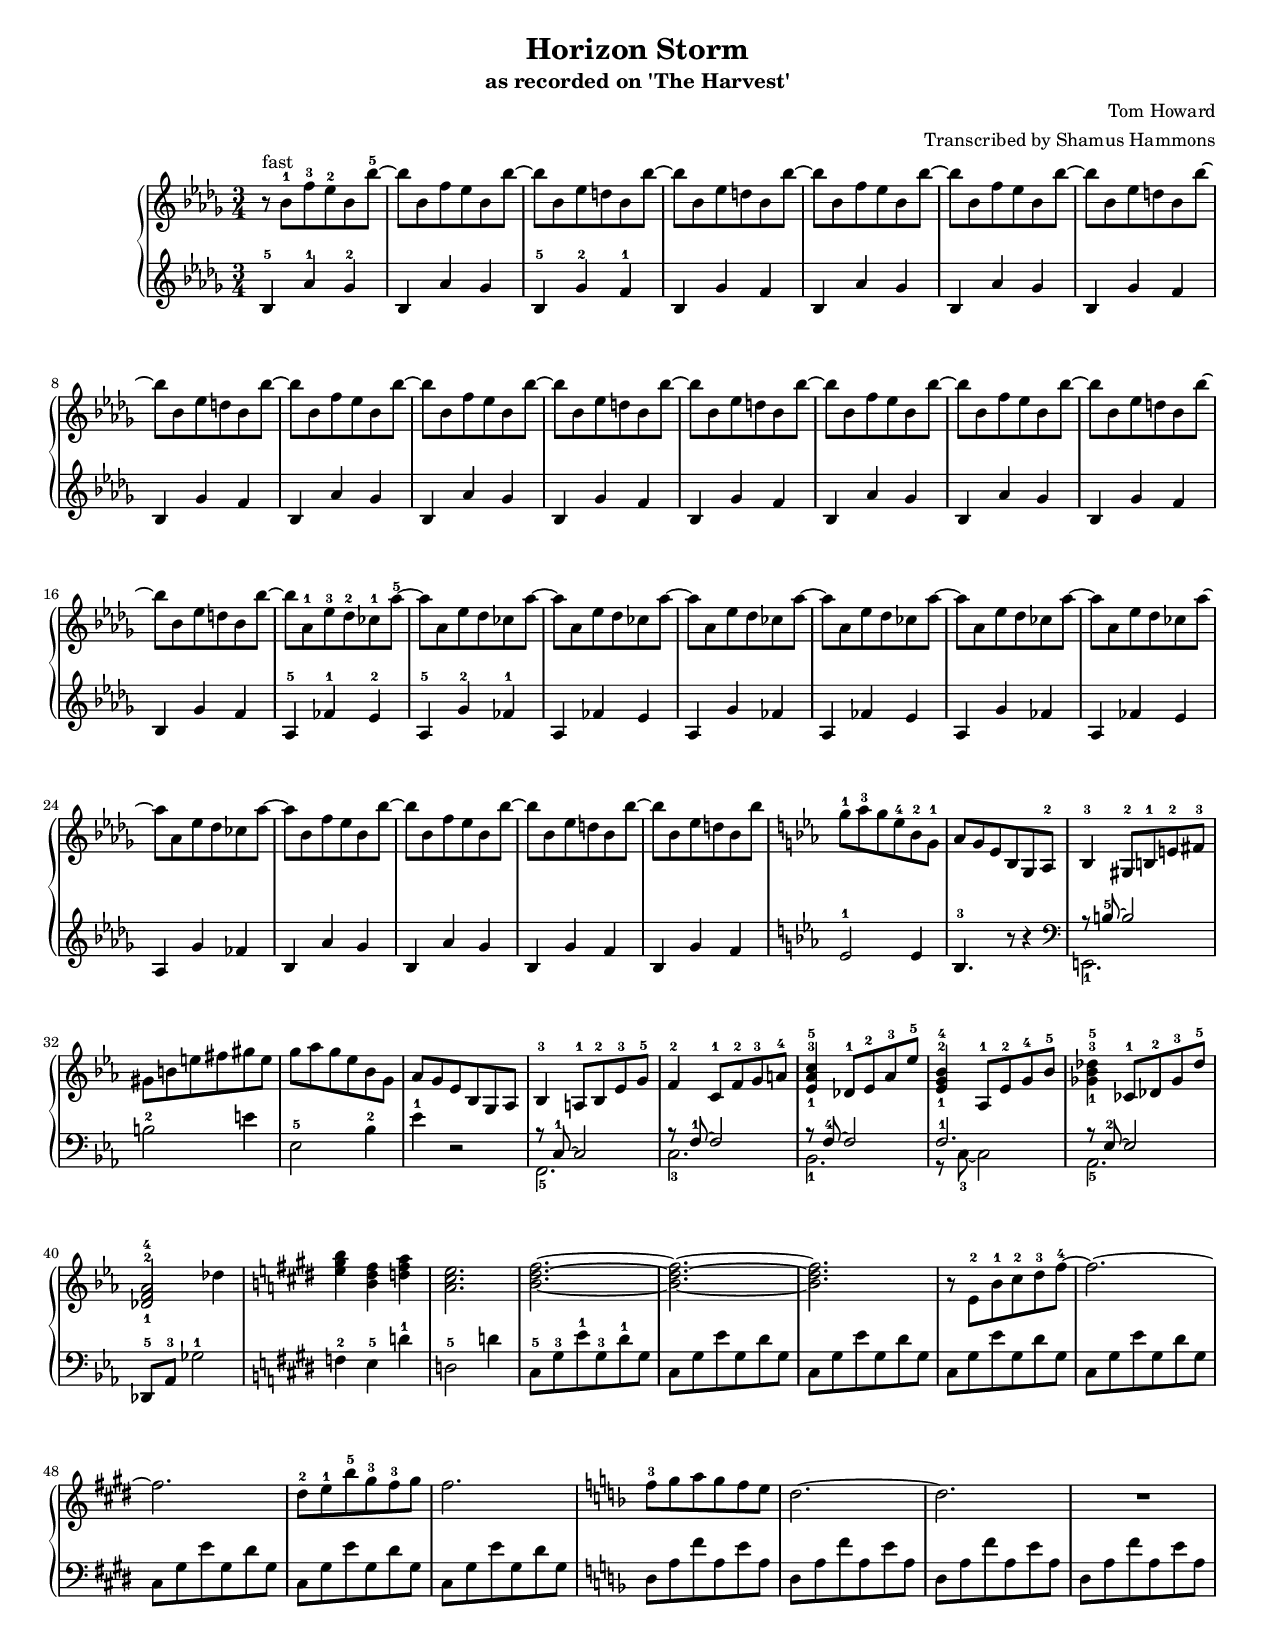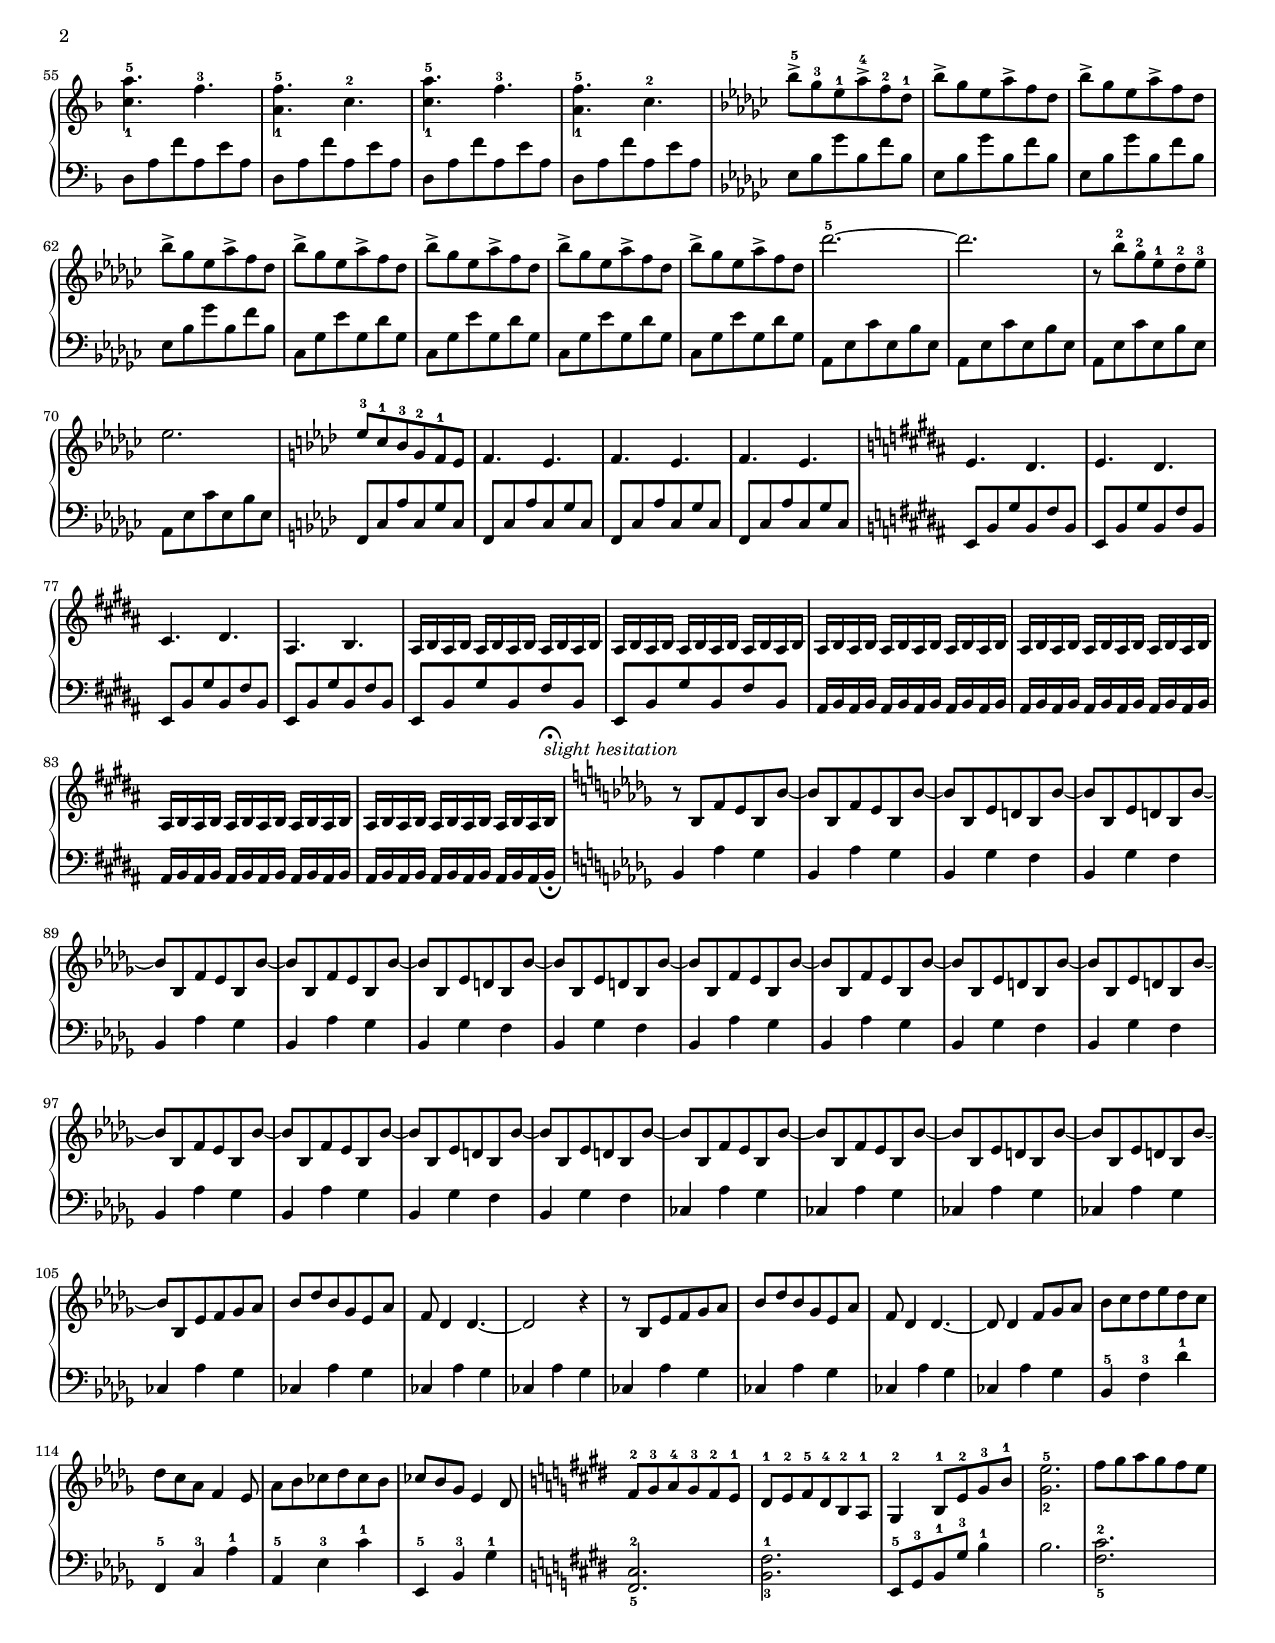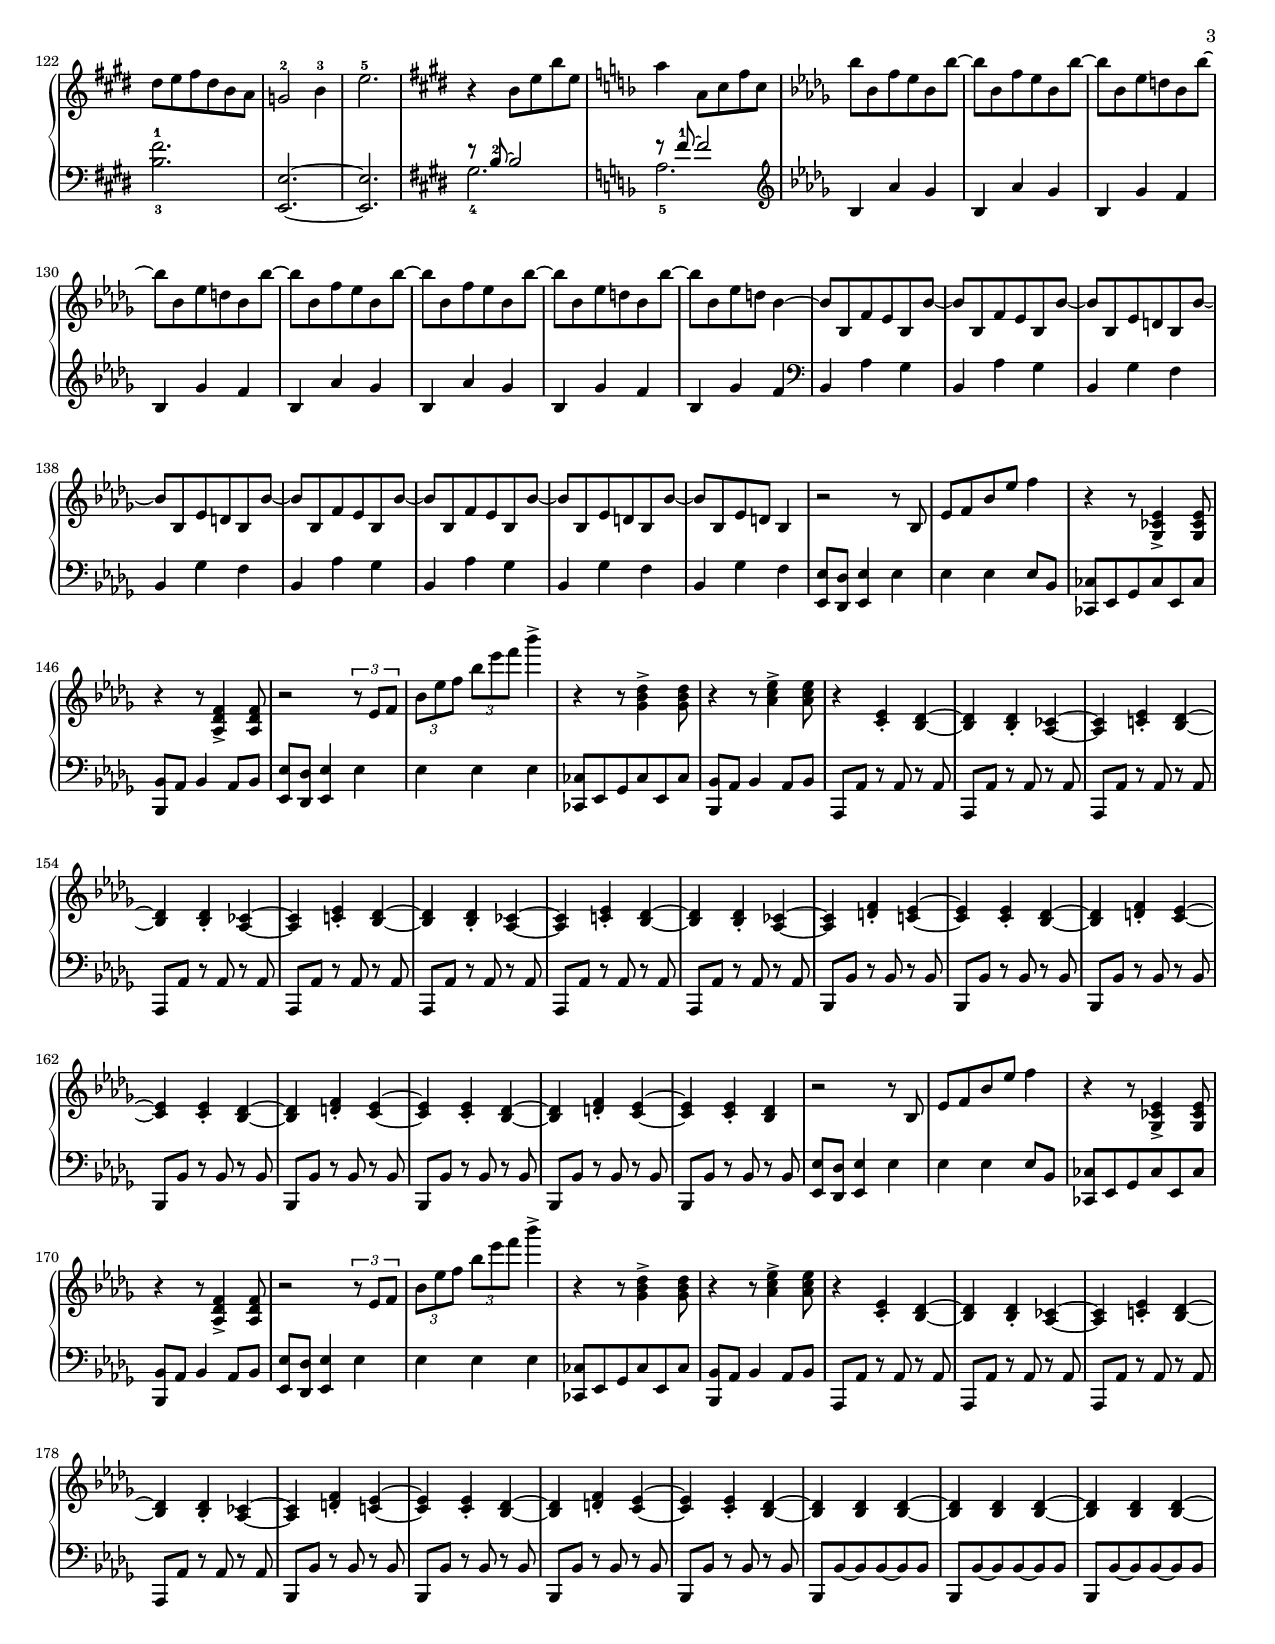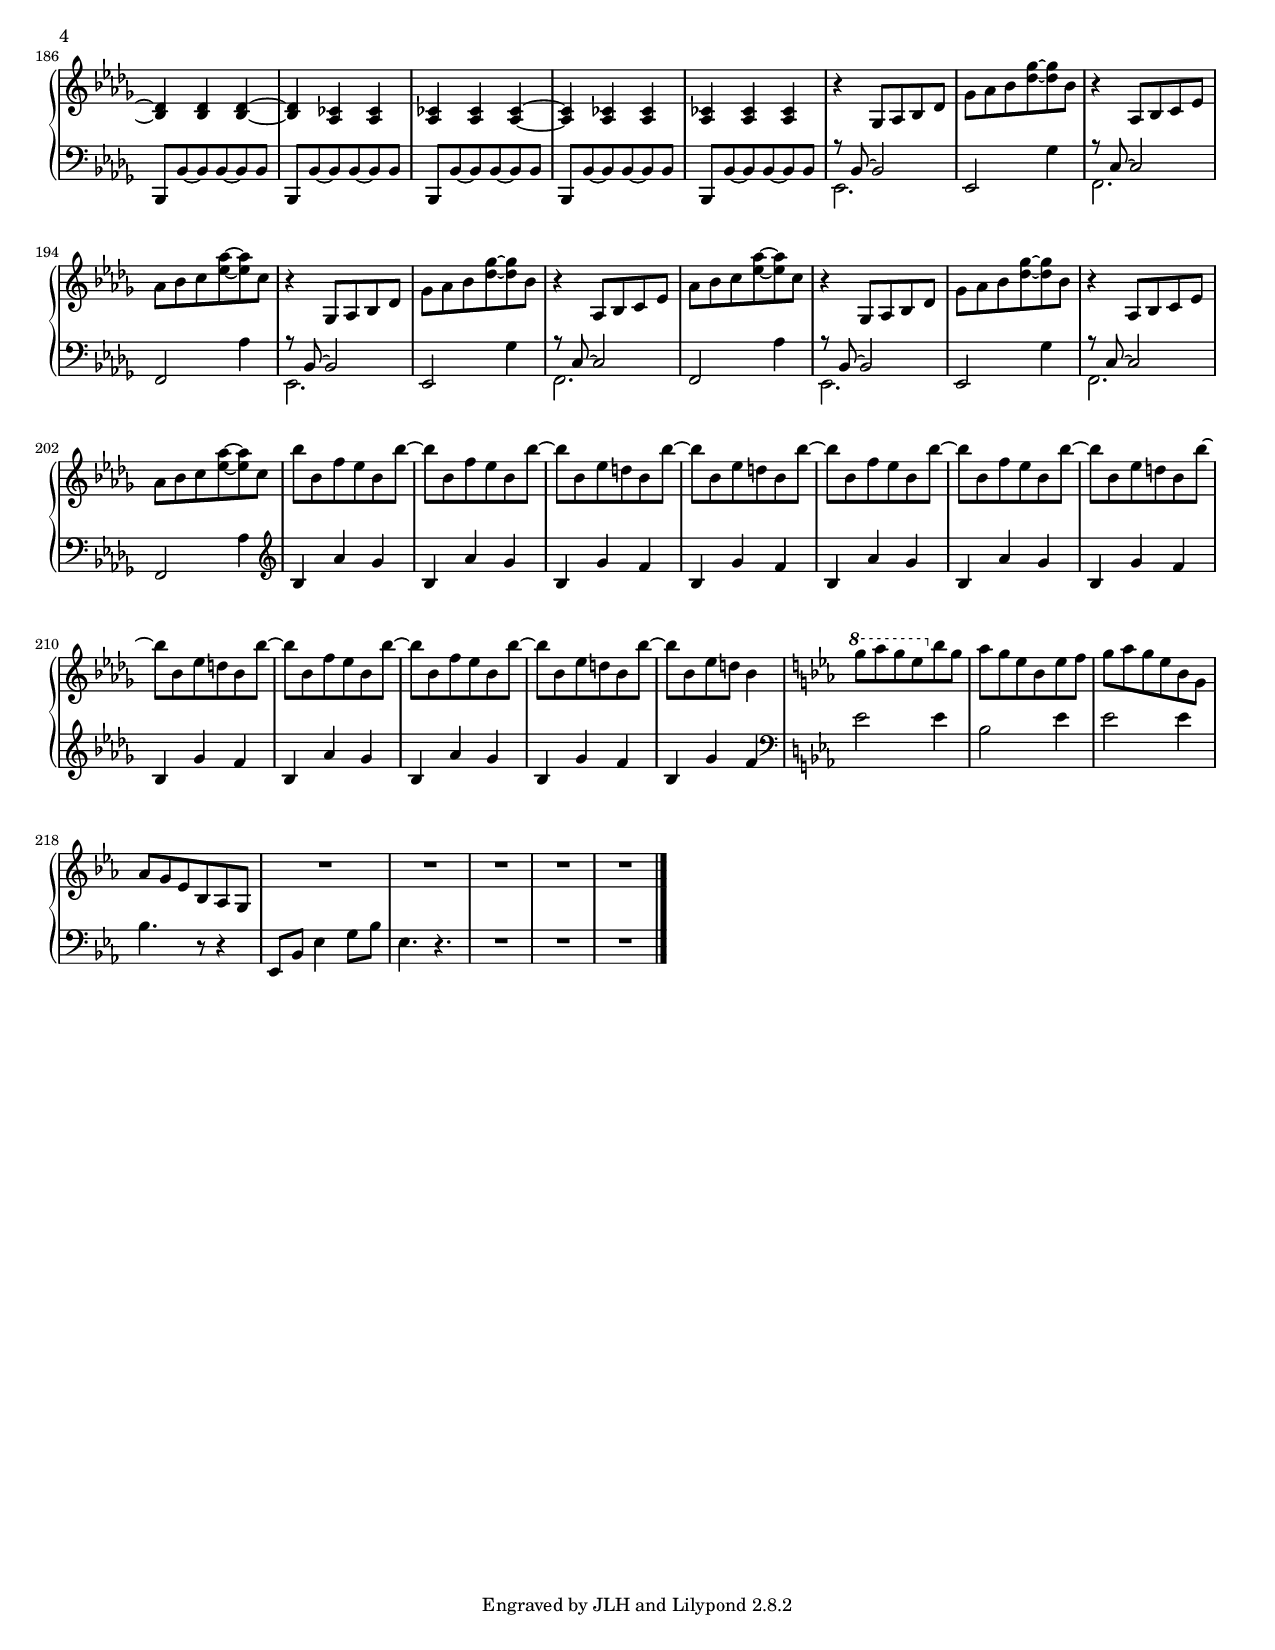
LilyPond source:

\include "english.ly"  % English note names, for cryin' out loud...

\version "2.16.0"

#(set-default-paper-size "letter")
#(set-global-staff-size 16)

%flat = \markup { \raise #0.4 \smaller \musicglyph #"accidentals--2" }
%sharp = \markup { \raise #0.6 \smaller \musicglyph #"accidentals-2" }
%textcodaysym = \markup { \hspace #1 \raise #1.1 \musicglyph #"scripts-coda"}

\header
{
	title    = "Horizon Storm"
	subtitle = "as recorded on 'The Harvest'"
	composer = "Tom Howard"
	arranger = "Transcribed by Shamus Hammons"
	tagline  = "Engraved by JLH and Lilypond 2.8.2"
}

rightHand = \relative c''
{
%	\set Voice.autoBeaming = ##f
%	\set Staff.instrumentName = #"Lead vox"
	\clef G
	\key bf \minor
	\time 3/4

	r8^\markup { fast } bf-1 f'-3 ef-2 bf bf'-5 ~ |   % 1
	bf8 bf, f' ef bf bf' ~ |   % 2
	bf8 bf, ef d bf bf' ~ |   % 3
	bf8 bf, ef d bf bf' ~ |   % 4

	bf8 bf, f' ef bf bf' ~ |   % 5
	bf8 bf, f' ef bf bf' ~ |   % 6
	bf8 bf, ef d bf bf' ~ |   % 7
	bf8 bf, ef d bf bf' ~ |   % 8

	bf8 bf, f' ef bf bf' ~ |   % 9
	bf8 bf, f' ef bf bf' ~ |   % 10
	bf8 bf, ef d bf bf' ~ |   % 11
	bf8 bf, ef d bf bf' ~ |   % 12

	bf8 bf, f' ef bf bf' ~ |   % 13
	bf8 bf, f' ef bf bf' ~ |   % 14
	bf8 bf, ef d bf bf' ~ |   % 15
	bf8 bf, ef d bf bf' ~ |   % 16

	bf8 af,-1 ef'-3 df-2 cf-1 af'-5 ~ |   % 17
	af8 af, ef' df cf af' ~ |   % 18
	af8 af, ef' df cf af' ~ |   % 19
	af8 af, ef' df cf af' ~ |   % 20

	af8 af, ef' df cf af' ~ |   % 21
	af8 af, ef' df cf af' ~ |   % 22
	af8 af, ef' df cf af' ~ |   % 23
	af8 af, ef' df cf af' ~ |   % 24

	af8 bf, f' ef bf bf' ~ |   % 25
	bf8 bf, f' ef bf bf' ~ |   % 26
	bf8 bf, ef d bf bf' ~ |   % 27
	bf8 bf, ef d bf bf' |   % 28

	\key ef \major

	g8-1 af-3 g ef-4 bf-2 g-1 |   % 29
	af8 g ef bf g af-2 |   % 30
%Is this notated correctly? Not so sure...
	bf4-3 gs8-2 b-1 e-2 fs-3 |   % 31
	gs8 b e fs gs e |   % 32

	g8 af g ef bf g |   % 33
	af8 g ef bf g af |   % 34
	bf4-3 a8-1 bf-2 ef-3 g-5 |   % 35
	f4-2 c8-1 f-2 g-3 a-4 |   % 36

	<c-5 af-3 ef-1>4 df,8-1 ef-2 af-3 ef'-5 |   % 37
	<bf-4 g-2 ef-1>4 af,8-1 ef'-2 g-4 bf-5 |   % 38
	<df-5 bf-3 gf-1>4 cf,8-1 df-2 gf-3 df'-5 |   % 39
	<af-4 f-2 df-1>2 df4 |   % 40

	\key cs \minor

	<b' gs e>4 <fs ds b> <a fs d> |   % 41
	<e cs a>2. |   % 42

	<fs ds b>2. ~ |   % 43
	<fs ds b>2. ~ |   % 44
	<fs ds b>2. |   % 45
	r8 e,-2 b'-1 cs-2 ds-3 fs-4 ~ |   % 46

	fs2. ~ |   % 47
	fs2. |   % 48
	ds8-2 e-1 b'-5 gs-3 fs-3 gs |   % 49
	fs2. |   % 50

	\key d \minor

	f8-3 g a g f e |   % 51
	d2. ~ |   % 52
	d2. |   % 53
	R2. |   % 54

	<a'-5 c,-1>4. f4.-3 |   % 55
	<f-5 a,-1>4. c4.-2 |   % 56
	<a'-5 c,-1>4. f4.-3 |   % 57
	<f-5 a,-1>4. c4.-2 |   % 58

	\key ef \minor

	bf'8->-5 gf-3 ef-1 af->-4 f-2 df-1 |   % 59
	bf'8-> gf ef af-> f df |   % 60
	bf'8-> gf ef af-> f df |   % 61
	bf'8-> gf ef af-> f df |   % 62

	bf'8-> gf ef af-> f df |   % 63
	bf'8-> gf ef af-> f df |   % 64
	bf'8-> gf ef af-> f df |   % 65
	bf'8-> gf ef af-> f df |   % 66

	df'2.-5 ~ |   % 67
	df2. |   % 68
	r8 bf-2 gf-2 ef-1 df-2 ef-3 |   % 69
	ef2. |   % 70

	\key af \major

	ef8-3 c-1 bf-3 g-2 f-1 ef |   % 71
	f4. ef |   % 72
	f4. ef |   % 73
	f4. ef |   % 74

	\key b \major

	e4. ds |   % 75
	e4. ds |   % 76
	cs4. ds |   % 77
	as4. b |   % 78

	as16 b as b as b as b as b as b |   % 79
	as16 b as b as b as b as b as b |   % 80
	as16 b as b as b as b as b as b |   % 81
	as16 b as b as b as b as b as b |   % 82

	as16 b as b as b as b as b as b |   % 83
	as16 b as b as b as b as b as b^\fermata^\markup { \italic { slight hesitation } } |   % 84

	\key bf \minor

	r8 bf f' ef bf bf' ~ |   % 85
	bf8 bf, f' ef bf bf' ~ |   % 86
	bf8 bf, ef d bf bf' ~ |   % 87
	bf8 bf, ef d bf bf' ~ |   % 88

	bf8 bf, f' ef bf bf' ~ |   % 89
	bf8 bf, f' ef bf bf' ~ |   % 90
	bf8 bf, ef d bf bf' ~ |   % 91
	bf8 bf, ef d bf bf' ~ |   % 92

	bf8 bf, f' ef bf bf' ~ |   % 93
	bf8 bf, f' ef bf bf' ~ |   % 94
	bf8 bf, ef d bf bf' ~ |   % 95
	bf8 bf, ef d bf bf' ~ |   % 96

	bf8 bf, f' ef bf bf' ~ |   % 97
	bf8 bf, f' ef bf bf' ~ |   % 98
	bf8 bf, ef d bf bf' ~ |   % 99
	bf8 bf, ef d bf bf' ~ |   % 100

	bf8 bf, f' ef bf bf' ~ |   % 101
	bf8 bf, f' ef bf bf' ~ |   % 102
	bf8 bf, ef d bf bf' ~ |   % 103
	bf8 bf, ef d bf bf' ~ |   % 104

	bf8 bf, ef f gf af |   % 105
	bf8 df bf gf ef af |   % 106
	f8 df4 df4. ~ |   % 107
	df2 r4 |   % 108

	r8 bf ef f gf af |   % 109
	bf8 df bf gf ef af |   % 110
	f8 df4 df4. ~ |   % 111
	df8 df4 f8 gf af |   % 112

	bf8 c df ef df c |   % 113
	df8 c af f4 ef8 |   % 114
	af8 bf cf df cf bf |   % 115
	cf8 bf gf ef4 df8 |   % 116

	\key e \major

	fs8-2 gs-3 a-4 gs-3 fs-2 e-1 |   % 117
	ds8-1 e-2 fs-5 ds-4 b-2 a-1 |   % 118
	gs4-2 b8-1 e-2 gs-3 b-1 |   % 119
	<e-5 gs,-2>2. |   % 120

	fs8 gs a gs fs e |   % 121
	ds8 e fs ds b a |   % 122
	g2-2 b4-3 |   % 123
	e2.-5 |   % 124

	\key cs \minor  % Redundant, but oh well...

	r4 b8 e b' e, |   % 125

	\key d \minor

	a4 a,8 c f c |   % 126

	\key bf \minor

	bf'8 bf, f' ef bf bf' ~ |   % 127
	bf8 bf, f' ef bf bf' ~ |   % 128
	bf8 bf, ef d bf bf' ~ |   % 129
	bf8 bf, ef d bf bf' ~ |   % 130

	bf8 bf, f' ef bf bf' ~ |   % 131
	bf8 bf, f' ef bf bf' ~ |   % 132
	bf8 bf, ef d bf bf' ~ |   % 133
	bf8 bf, ef d bf4 ~ |   % 134

	bf8 bf, f' ef bf bf' ~ |   % 135
	bf8 bf, f' ef bf bf' ~ |   % 136
	bf8 bf, ef d bf bf' ~ |   % 137
	bf8 bf, ef d bf bf' ~ |   % 138

	bf8 bf, f' ef bf bf' ~ |   % 139
	bf8 bf, f' ef bf bf' ~ |   % 140
	bf8 bf, ef d bf bf' ~ |   % 141
	bf8 bf, ef d bf4 |   % 142

	r2 r8 bf |   % 143
	ef8 f bf ef f4 |   % 144
	r4 r8 <ef, cf gf>4-> <ef cf gf>8 |   % 145
	r4 r8 <f df af>4-> <f df af>8 |   % 146

	r2 \times 2/3 { r8 ef f } |   % 147
	\times 2/3 { bf [ ef f ] } \times 2/3 { bf [ ef f ] } bf4-> |   % 148
	r4 r8 <df,, bf gf>4-> <df bf gf>8 |   % 149
	r4 r8 <ef c af>4-> <ef c af>8 |   % 150

	r4 <ef, c>-. <df bf> ~ |   % 151
	<df bf>4 <df bf>-. <cf af> ~ |   % 152
	<cf af>4 <ef c>-. <df bf> ~ |   % 153
	<df bf>4 <df bf>-. <cf af> ~ |   % 154

	<cf af>4 <ef c>-. <df bf> ~ |   % 155
	<df bf>4 <df bf>-. <cf af> ~ |   % 156
	<cf af>4 <ef c>-. <df bf> ~ |   % 157
	<df bf>4 <df bf>-. <cf af> ~ |   % 158

	<cf af>4 <f d>-. <ef c> ~ |   % 159
	<ef c>4 <ef c>-. <df bf> ~ |   % 160
	<df bf>4 <f d>-. <ef c> ~ |   % 161
	<ef c>4 <ef c>-. <df bf> ~ |   % 162

	<df bf>4 <f d>-. <ef c> ~ |   % 163
	<ef c>4 <ef c>-. <df bf> ~ |   % 164
	<df bf>4 <f d>-. <ef c> ~ |   % 165
	<ef c>4 <ef c>-. <df bf> |   % 166

	r2 r8 bf |   % 167
	ef8 f bf ef f4 |   % 168
	r4 r8 <ef, cf gf>4-> <ef cf gf>8 |   % 169
	r4 r8 <f df af>4-> <f df af>8 |   % 170

	r2 \times 2/3 { r8 ef f } |   % 171
	\times 2/3 { bf [ ef f ] } \times 2/3 { bf [ ef f ] } bf4-> |   % 172
	r4 r8 <df,, bf gf>4-> <df bf gf>8 |   % 173
	r4 r8 <ef c af>4-> <ef c af>8 |   % 174

	r4 <ef, c>-. <df bf> ~ |   % 175
	<df bf>4 <df bf>-. <cf af> ~ |   % 176
	<cf af>4 <ef c>-. <df bf> ~ |   % 177
	<df bf>4 <df bf>-. <cf af> ~ |   % 178

	<cf af>4 <f d>-. <ef c> ~ |   % 179
	<ef c>4 <ef c>-. <df bf> ~ |   % 180
	<df bf>4 <f d>-. <ef c> ~ |   % 181
	<ef c>4 <ef c>-. <df bf> ~ |   % 182

	<df bf>4 <df bf> <df bf> ~ |   % 183
	<df bf>4 <df bf> <df bf> ~ |   % 184
	<df bf>4 <df bf> <df bf> ~ |   % 185
	<df bf>4 <df bf> <df bf> ~ |   % 186

	<df bf>4 <cf af> <cf af> |   % 187
	<cf af>4 <cf af> <cf af> ~ |   % 188
	<cf af>4 <cf af> <cf af> |   % 189
	<cf af>4 <cf af> <cf af> |   % 190

	r4 gf8 af bf df |   % 191
	gf af bf <gf' df> ~ <gf df> bf, |   % 192
	r4 af,8 bf c ef |   % 193
	af bf c <af' ef> ~ <af ef> c, |   % 194

	r4 gf,8 af bf df |   % 195
	gf af bf <gf' df> ~ <gf df> bf, |   % 196
	r4 af,8 bf c ef |   % 197
	af bf c <af' ef> ~ <af ef> c, |   % 198

	r4 gf,8 af bf df |   % 199
	gf af bf <gf' df> ~ <gf df> bf, |   % 200
	r4 af,8 bf c ef |   % 201
	af bf c <af' ef> ~ <af ef> c, |   % 202

	bf'8 bf, f' ef bf bf' ~ |   % 203
	bf8 bf, f' ef bf bf' ~ |   % 204
	bf8 bf, ef d bf bf' ~ |   % 205
	bf8 bf, ef d bf bf' ~ |   % 206

	bf8 bf, f' ef bf bf' ~ |   % 207
	bf8 bf, f' ef bf bf' ~ |   % 208
	bf8 bf, ef d bf bf' ~ |   % 209
	bf8 bf, ef d bf bf' ~ |   % 210

	bf8 bf, f' ef bf bf' ~ |   % 211
	bf8 bf, f' ef bf bf' ~ |   % 212
	bf8 bf, ef d bf bf' ~ |   % 213
	bf8 bf, ef d bf4 |   % 214

	\key ef \major

	\ottava #1
	g''8 af g ef
	\ottava #0
	bf g |   % 215
	af8 g ef bf ef f |   % 216
	g8 af g ef bf g |   % 217
	af8 g ef bf af g |  % 218

	R2. R2. R2. R2. R2.
	\bar "|."
}

leftHand = \relative c'
{
%	\set Voice.autoBeaming = ##f
%	\set Staff.instrumentName = #"Lead vox"
	\clef G
	\key bf \minor
	\time 3/4

	bf4-5 af'-1 gf-2 |   % 1
	bf,4 af' gf |   % 2
	bf,4-5 gf'-2 f-1 |   % 3
	bf,4 gf' f |   % 4

	bf,4 af' gf |   % 5
	bf,4 af' gf |   % 6
	bf,4 gf' f |   % 7
	bf,4 gf' f |   % 8

	bf,4 af' gf |   % 9
	bf,4 af' gf |   % 10
	bf,4 gf' f |   % 11
	bf,4 gf' f |   % 12

	bf,4 af' gf |   % 13
	bf,4 af' gf |   % 14
	bf,4 gf' f |   % 15
	bf,4 gf' f |   % 16

	af,4-5 ff'-1 ef-2 |   % 17
	af,4-5 gf'-2 ff-1 |   % 18
	af,4 ff' ef |   % 19
	af,4 gf' ff |   % 20

	af,4 ff' ef |   % 21
	af,4 gf' ff |   % 22
	af,4 ff' ef |   % 23
	af,4 gf' ff |   % 24

	bf,4 af' gf |   % 25
	bf,4 af' gf |   % 26
	bf,4 gf' f |   % 27
	bf,4 gf' f |   % 28

	\key ef \major

	ef2-1 ef4 |   % 29
	bf4.-3 r8 r4 |   % 30

	\clef F

%	e,,8-1 ~ <e b'-5> ~ <e b'>2 |   % 31
	<< { r8 b-5 ~ b2 } \\ e,,2.-1 >> |   % 31
	b''2-2 e4 |   % 32

	ef,2-5 bf'4-2 |   % 33
	ef4-1 r2 |   % 34
	<< { r8 c,-1 ~ c2 } \\ f,2.-5 >> |   % 35
	<< { r8 f'-1 ~ f2 } \\ c2.-3 >> |   % 36

	<< { r8 f-4 ~ f2 } \\ bf,2.-1 >> |   % 37
	<< f'2.-1 \\ { r8 c-3 ~ c2 } >> |   % 38
	<< { r8 ef-2 ~ ef2 } \\ af,2.-5 >> |   % 39
	df,8-5 af'-3 gf'2-1 |   % 40

	\key cs \minor

	f4-2 e-5 d'-1 |   % 41
	d,2-5 d'4 |   % 42

	cs,8-5 gs'-3 e'-1 gs,-3 ds'-1 gs, |   % 43
	cs,8 gs' e' gs, ds' gs, |   % 44
	cs,8 gs' e' gs, ds' gs, |   % 45
	cs,8 gs' e' gs, ds' gs, |   % 46

	cs,8 gs' e' gs, ds' gs, |   % 47
	cs,8 gs' e' gs, ds' gs, |   % 48
	cs,8 gs' e' gs, ds' gs, |   % 49
	cs,8 gs' e' gs, ds' gs, |   % 50

	\key d \minor

	d8 a' f' a, e' a, |   % 51
	d,8 a' f' a, e' a, |   % 52
	d,8 a' f' a, e' a, |   % 53
	d,8 a' f' a, e' a, |   % 54

	d,8 a' f' a, e' a, |   % 55
	d,8 a' f' a, e' a, |   % 56
	d,8 a' f' a, e' a, |   % 57
	d,8 a' f' a, e' a, |   % 58

	\key ef \minor

	ef8 bf' gf' bf, f' bf, |   % 59
	ef,8 bf' gf' bf, f' bf, |   % 60
	ef,8 bf' gf' bf, f' bf, |   % 61
	ef,8 bf' gf' bf, f' bf, |   % 62

	cf,8 gf' ef' gf, df' gf, |   % 63
	cf,8 gf' ef' gf, df' gf, |   % 64
	cf,8 gf' ef' gf, df' gf, |   % 65
	cf,8 gf' ef' gf, df' gf, |   % 66

	af,8 ef' cf' ef, bf' ef, |   % 67
	af,8 ef' cf' ef, bf' ef, |   % 68
	af,8 ef' cf' ef, bf' ef, |   % 69
	af,8 ef' cf' ef, bf' ef, |   % 70

	\key af \major

	f,8 c' af' c, g' c, |   % 71
	f,8 c' af' c, g' c, |   % 72
	f,8 c' af' c, g' c, |   % 73
	f,8 c' af' c, g' c, |   % 74

	\key b \major

	e,8 b' gs' b, fs' b, |   % 75
	e,8 b' gs' b, fs' b, |   % 76
	e,8 b' gs' b, fs' b, |   % 77
	e,8 b' gs' b, fs' b, |   % 78

	e,8 b' gs' b, fs' b, |   % 79
	e,8 b' gs' b, fs' b, |   % 80
	as16 b as b as b as b as b as b |   % 81
	as16 b as b as b as b as b as b |   % 82

	as16 b as b as b as b as b as b |   % 83
	as16 b as b as b as b as b as b_\fermata |   % 84

	\key bf \minor

	bf4 af' gf |   % 85
	bf,4 af' gf |   % 86
	bf,4 gf' f |   % 87
	bf,4 gf' f |   % 88

	bf,4 af' gf |   % 89
	bf,4 af' gf |   % 90
	bf,4 gf' f |   % 91
	bf,4 gf' f |   % 92

	bf,4 af' gf |   % 93
	bf,4 af' gf |   % 94
	bf,4 gf' f |   % 95
	bf,4 gf' f |   % 96

	bf,4 af' gf |   % 97
	bf,4 af' gf |   % 98
	bf,4 gf' f |   % 99
	bf,4 gf' f |   % 100

	cf4 af' gf |   % 101
	cf,4 af' gf |   % 102
	cf,4 af' gf |   % 103
	cf,4 af' gf |   % 104

	cf,4 af' gf |   % 105
	cf,4 af' gf |   % 106
	cf,4 af' gf |   % 107
	cf,4 af' gf |   % 108

	cf,4 af' gf |   % 109
	cf,4 af' gf |   % 110
	cf,4 af' gf |   % 111
	cf,4 af' gf |   % 112

	bf,4-5 f'-3 df'-1 |   % 113
	f,,4-5 c'-3 af'-1 |   % 114
	af,4-5 ef'-3 c'-1 |   % 115
	ef,,4-5 bf'-3 gf'-1 |   % 116

	\key e \major

	<cs,-2 fs,-5>2. |   % 117
	<fs-1 b,-3>2. |   % 118
	e,8-5 gs-3 b-1 gs'-3 b4-1 |   % 119
	b2. |   % 120

	<cs-2 fs,-5>2. |   % 121
	<fs-1 b,-3>2. |   % 122
	<e, e,>2. ~ |   % 123
	<e e,>2. |   % 124

	\key cs \minor

	<< { r8 b'-2 ~ b2 } \\ gs2.-4 >> |   % 125

	\key d \minor

	<< { r8 f'-1 ~ f2 } \\ a,2.-5 >> |   % 126

	\clef G
	\key bf \minor

	bf4 af' gf |   % 127
	bf,4 af' gf |   % 128
	bf,4 gf' f |   % 129
	bf,4 gf' f |   % 130

	bf,4 af' gf |   % 131
	bf,4 af' gf |   % 132
	bf,4 gf' f |   % 133
	bf,4 gf' f |   % 134

	\clef F

	bf,,4 af' gf |   % 135
	bf,4 af' gf |   % 136
	bf,4 gf' f |   % 137
	bf,4 gf' f |   % 138

	bf,4 af' gf |   % 139
	bf,4 af' gf |   % 140
	bf,4 gf' f |   % 141
	bf,4 gf' f |   % 142

	<ef ef,>8 <df df,> <ef ef,>4 ef |   % 143
	ef4 ef ef8 bf |   % 144
	<cf cf,>8 ef, gf cf ef, cf' |   % 145
	<bf bf,>8 af bf4 af8 bf |   % 146

	<ef ef,>8 <df df,> <ef ef,>4 ef |   % 147
	ef4 ef ef |   % 148
	<cf cf,>8 ef, gf cf ef, cf' |   % 149
	<bf bf,>8 af bf4 af8 bf |   % 150

	af,8 af' r af r af |   % 151
	af,8 af' r af r af |   % 152
	af,8 af' r af r af |   % 153
	af,8 af' r af r af |   % 154

	af,8 af' r af r af |   % 155
	af,8 af' r af r af |   % 156
	af,8 af' r af r af |   % 157
	af,8 af' r af r af |   % 158

	bf,8 bf' r bf r bf |   % 159
	bf,8 bf' r bf r bf |   % 160
	bf,8 bf' r bf r bf |   % 161
	bf,8 bf' r bf r bf |   % 162

	bf,8 bf' r bf r bf |   % 163
	bf,8 bf' r bf r bf |   % 164
	bf,8 bf' r bf r bf |   % 165
	bf,8 bf' r bf r bf |   % 166

	<ef ef,>8 <df df,> <ef ef,>4 ef |   % 167
	ef4 ef ef8 bf |   % 168
	<cf cf,>8 ef, gf cf ef, cf' |   % 169
	<bf bf,>8 af bf4 af8 bf |   % 170

	<ef ef,>8 <df df,> <ef ef,>4 ef |   % 171
	ef4 ef ef |   % 172
	<cf cf,>8 ef, gf cf ef, cf' |   % 173
	<bf bf,>8 af bf4 af8 bf |   % 174

	af,8 af' r af r af |   % 175
	af,8 af' r af r af |   % 176
	af,8 af' r af r af |   % 177
	af,8 af' r af r af |   % 178

	bf,8 bf' r bf r bf |   % 179
	bf,8 bf' r bf r bf |   % 180
	bf,8 bf' r bf r bf |   % 181
	bf,8 bf' r bf r bf |   % 182

	bf,8 bf' ~ bf bf ~ bf bf |   % 183
	bf,8 bf' ~ bf bf ~ bf bf |   % 184
	bf,8 bf' ~ bf bf ~ bf bf |   % 185
	bf,8 bf' ~ bf bf ~ bf bf |   % 186

	bf,8 bf' ~ bf bf ~ bf bf |   % 187
	bf,8 bf' ~ bf bf ~ bf bf |   % 188
	bf,8 bf' ~ bf bf ~ bf bf |   % 189
	bf,8 bf' ~ bf bf ~ bf bf |   % 190

	<< { r8 bf8 ~ bf2 } \\ ef,2. >> |   % 191
	ef2 gf'4 |   % 192
	<< { r8 c,8 ~ c2 } \\ f,2. >> |   % 193
	f2 af'4 |   % 194

	<< { r8 bf,8 ~ bf2 } \\ ef,2. >> |   % 195
	ef2 gf'4 |   % 196
	<< { r8 c,8 ~ c2 } \\ f,2. >> |   % 197
	f2 af'4 |   % 198

	<< { r8 bf,8 ~ bf2 } \\ ef,2. >> |   % 199
	ef2 gf'4 |   % 200
	<< { r8 c,8 ~ c2 } \\ f,2. >> |   % 201
	f2 af'4 |   % 202

	\clef G

	bf4 af' gf |   % 203
	bf,4 af' gf |   % 204
	bf,4 gf' f |   % 205
	bf,4 gf' f |   % 206

	bf,4 af' gf |   % 207
	bf,4 af' gf |   % 208
	bf,4 gf' f |   % 209
	bf,4 gf' f |   % 210

	bf,4 af' gf |   % 211
	bf,4 af' gf |   % 212
	bf,4 gf' f |   % 213
	bf,4 gf' f |   % 214

	\clef F
	\key ef \major

	ef2 ef4 |   % 215
	bf2 ef4 |   % 216
	ef2 ef4 |   % 217
	bf4.r8 r4 |   % 218

	ef,,8 bf' ef4 g8 bf |   % 219
	ef,4. r | % 220
	R2. | % 221
	R2. | % 222
	R2. | % 223

	\bar "|."
}


\score
{
%	<<
		\new PianoStaff = "solo"
		<<
			\new Staff = Right { \new Voice = "right" \rightHand }
			\new Staff = Left { \new Voice = "left" \leftHand }
		>>
%	>>
	\layout {
%		ragged-last-bottom = ##t
		ragged-last = ##t
	}
}
